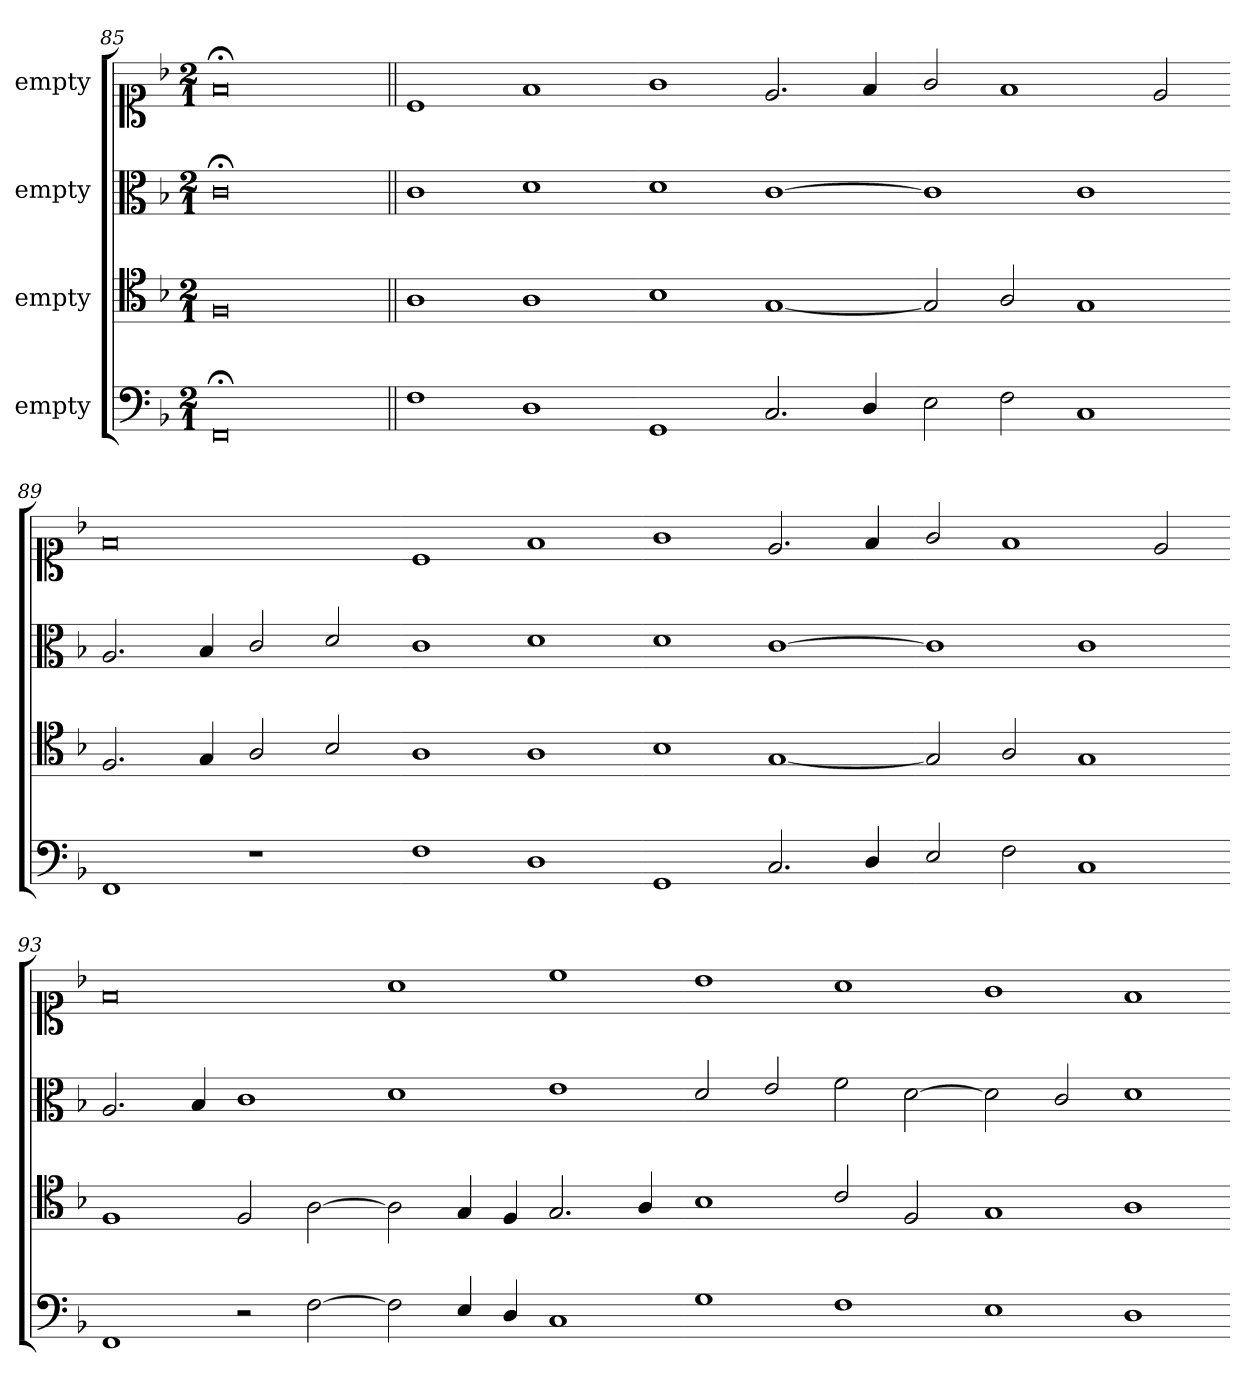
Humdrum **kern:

**kern	**kern	**kern	**kern
*part4	*part3	*part2	*part1
*staff4	*staff3	*staff2	*staff1
*I"empty	*I"empty	*I"empty	*I"empty
*clefF4	*clefC4	*clefC3	*clefC1
*k[b-]	*k[b-]	*k[b-]	*k[b-]
*F:ion	*F:ion	*F:ion	*F:ion
*M2/1	*M2/1	*M2/1	*M2/1
=85	=85	=85	=85
0FF;<	0F	0c;<	0f;<
=86||	=86||	=86||	=86||
1F	1A	1c	1c
1D	1A	1d	1f
=87-	=87-	=87-	=87-
1GG	1B-	1d	1g
2.C/	[1G	[1c	2.e/
4D/	.	.	4f/
=88-	=88-	=88-	=88-
2E\	2G]	1c]	2g/
2F\	2A/	.	1f
1C	1G	1c	.
.	.	.	2e/
=89-	=89-	=89-	=89-
1FF	2.F/	2.A/	0f
.	4G/	4B-/	.
1r	2A/	2c/	.
.	2B-/	2d/	.
=90-	=90-	=90-	=90-
1F	1A	1c	1c
1D	1A	1d	1f
=91-	=91-	=91-	=91-
1GG	1B-	1d	1g
2.C/	[1G	[1c	2.e/
4D/	.	.	4f/
=92-	=92-	=92-	=92-
2E/	2G]	1c]	2g/
2F\	2A/	.	1f
1C	1G	1c	.
.	.	.	2e/
=93-	=93-	=93-	=93-
1FF	1F	2.A/	0f
.	.	4B-/	.
2r	2F/	1c	.
[2F\	[2A\	.	.
=94-	=94-	=94-	=94-
2F\]	2A\]	1d	1a
4E/	4G/	.	.
4D/	4F/	.	.
1C	2.G/	1e	1cc
.	4A/	.	.
=95-	=95-	=95-	=95-
1G	1B-	2d/	1b-
.	.	2e/	.
1F	2c/	2f\	1a
.	2F/	[2d\	.
=96-	=96-	=96-	=96-
1E	1G	2d\]	1g
.	.	2c/	.
1D	1A	1d	1f
=-	=-	=-	=-
*-	*-	*-	*-
